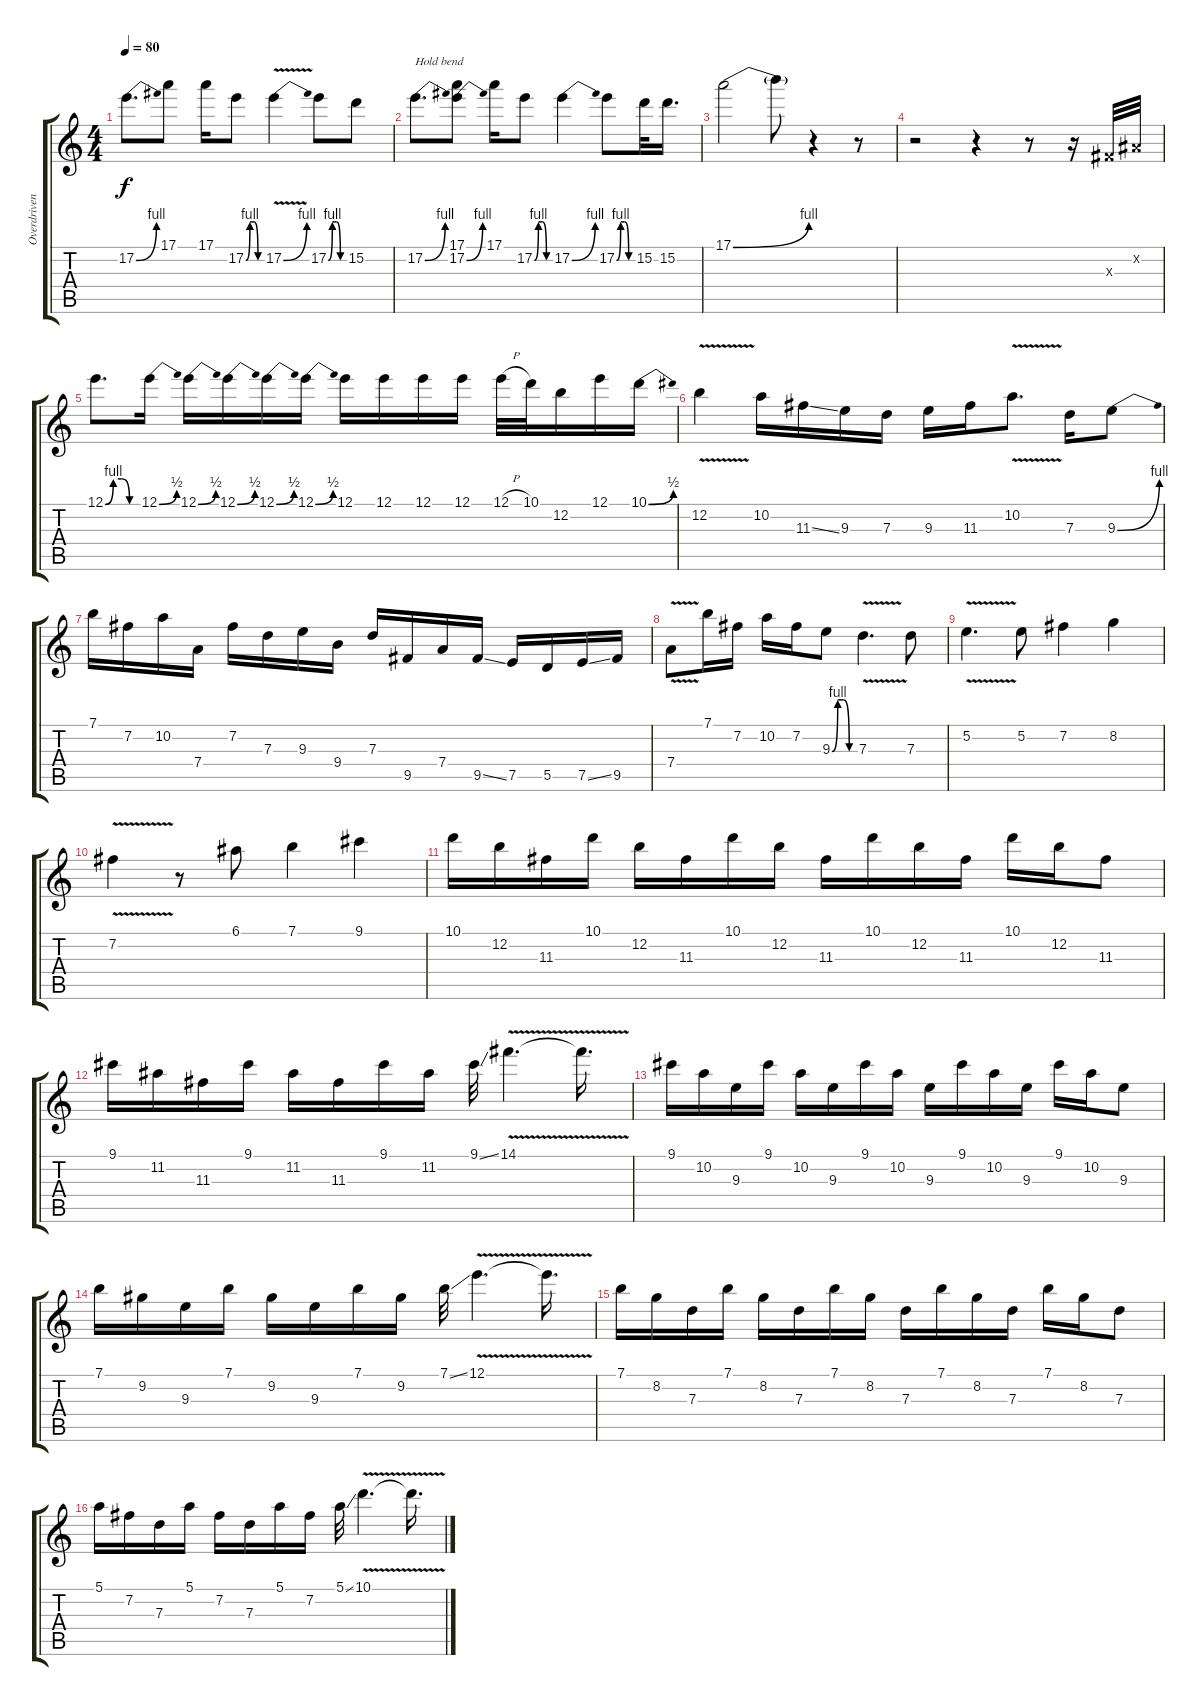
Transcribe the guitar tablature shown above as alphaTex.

\track ("Overdriven Guitar" "Overdriven") {instrument overdrivenguitar}
\staff {score tabs}
\tuning (E4 B3 G3 D3 A2 E2) {hide}
\ts (4 4)
\tempo 80
\clef g2
\ks c
17.2{be (bend 0 0 60 4)}.8{d dy f} 17.1.8 17.1.16 17.2{be (custom 0 0 15 4 30 4 45 0 60 0)}.8 17.2{be (bend 0 0 60 4) v}.4 17.2{be (custom 0 0 15 4 30 4 45 0 60 0)}.8 15.2.8 |
17.2{be (bend 0 0 60 4)}.8{d txt "Hold bend"} (17.1 17.2{be (bend 0 0 60 4)}).8 17.1.16 17.2{be (custom 0 0 15 4 30 4 45 0 60 0)}.8 17.2{be (bend 0 0 60 4)}.4 17.2{be (custom 0 0 15 4 30 4 45 0 60 0)}.8 15.2.32 15.2.16{d} |
17.1{be (bend 0 0 60 4)}.2 17.1{t}.8 r.4 r.8 |
r.2 r.4 r.8 r.16 -1.3{x}.32 -1.2{x}.32 |
12.1{be (custom 0 0 15 4 30 4 45 0 60 0)}.8{d} 12.1{be (bend 0 0 60 2)}.16 12.1{be (bend 0 0 60 2)}.16 12.1{be (bend 0 0 60 2)}.16 12.1{be (bend 0 0 60 2)}.16 12.1{be (bend 0 0 60 2)}.16 12.1.16 12.1.16 12.1.16 12.1.16 12.1{h}.32 10.1.32 12.2.16 12.1.16 10.1{be (bend 0 0 60 2)}.16 |
12.2{v}.4 10.2.16 11.3{ss}.16 9.3.16 7.3.16 9.3.16 11.3.16 10.2{v}.8{d} 7.3.16 9.3{be (bend 0 0 60 4)}.8 |
7.1.16 7.2.16 10.2.16 7.4.16 7.2.16 7.3.16 9.3.16 9.4.16 7.3.16 9.5.16 7.4.16 9.5{ss}.16 7.5.16 5.5.16 7.5{ss}.16 9.5.16 |
7.4{v}.8 7.1.16 7.2.16 10.2.16 7.2.16 9.3{be (custom 0 0 15 4 30 4 45 0 60 0)}.8 7.3{v}.4{d} 7.3.8 |
5.2{v}.4{d} 5.2.8 7.2.4 8.2.4 |
7.2{v}.4 r.8 6.1.8 7.1.4 9.1.4 |
10.1.16 12.2.16 11.3.16 10.1.16 12.2.16 11.3.16 10.1.16 12.2.16 11.3.16 10.1.16 12.2.16 11.3.16 10.1.16 12.2.16 11.3.8 |
9.1.16 11.2.16 11.3.16 9.1.16 11.2.16 11.3.16 9.1.16 11.2.16 9.1{ss}.32 14.1{v}.4{d} 14.1{t}.16{d} |
9.1.16 10.2.16 9.3.16 9.1.16 10.2.16 9.3.16 9.1.16 10.2.16 9.3.16 9.1.16 10.2.16 9.3.16 9.1.16 10.2.16 9.3.8 |
7.1.16 9.2.16 9.3.16 7.1.16 9.2.16 9.3.16 7.1.16 9.2.16 7.1{ss}.32 12.1{v}.4{d} 12.1{t}.16{d} |
7.1.16 8.2.16 7.3.16 7.1.16 8.2.16 7.3.16 7.1.16 8.2.16 7.3.16 7.1.16 8.2.16 7.3.16 7.1.16 8.2.16 7.3.8 |
5.1.16 7.2.16 7.3.16 5.1.16 7.2.16 7.3.16 5.1.16 7.2.16 5.1{ss}.32 10.1{v}.4{d} 10.1{t}.16{d}
